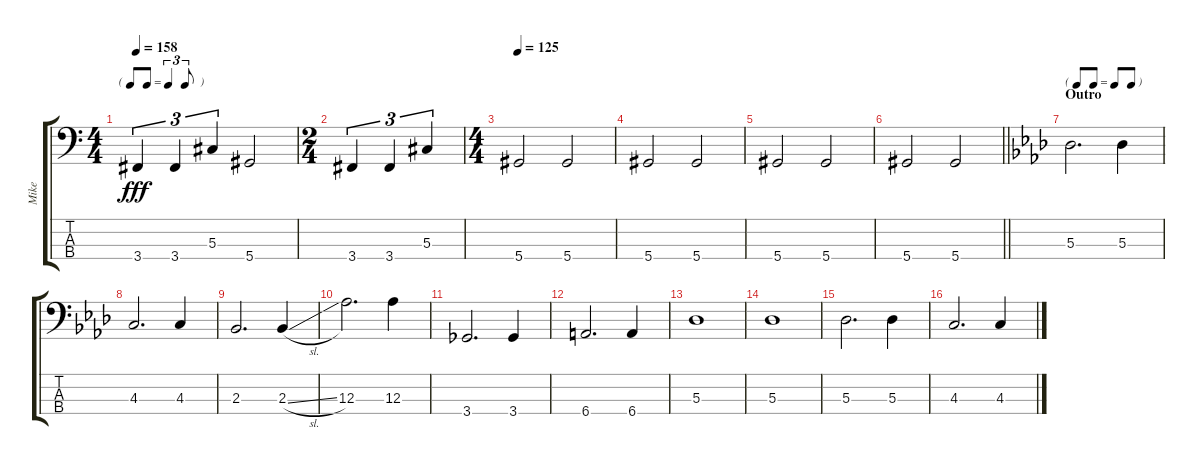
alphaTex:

\track ("Mike" "Mike") {instrument electricbasspick}
\staff {score tabs}
\tuning (Gb2 Db2 Ab1 Eb1) {hide}
\ts (4 4)
\tf triplet8th
\tempo 158
\clef f4
\ks c
3.4.4{tu (3 2) dy fff} 3.4.4{tu (3 2)} 5.3.4{tu (3 2)} 5.4.2 |
\ts (2 4)
3.4.4{tu (3 2)} 3.4.4{tu (3 2)} 5.3.4{tu (3 2)} |
\ts (4 4)
\tempo 125
5.4.2 5.4.2 |
5.4.2 5.4.2 |
5.4.2 5.4.2 |
\barLineRight lightlight
5.4.2 5.4.2 |
\tf none
\section ("" "Outro")
\ks ab
5.3.2{d} 5.3.4 |
4.3.2{d} 4.3.4 |
2.3.2{d} 2.3{sl}.4 |
12.3.2{d} 12.3.4 |
3.4.2{d} 3.4.4 |
6.4.2{d} 6.4.4 |
5.3.1 |
5.3.1 |
5.3.2{d} 5.3.4 |
4.3.2{d} 4.3.4
